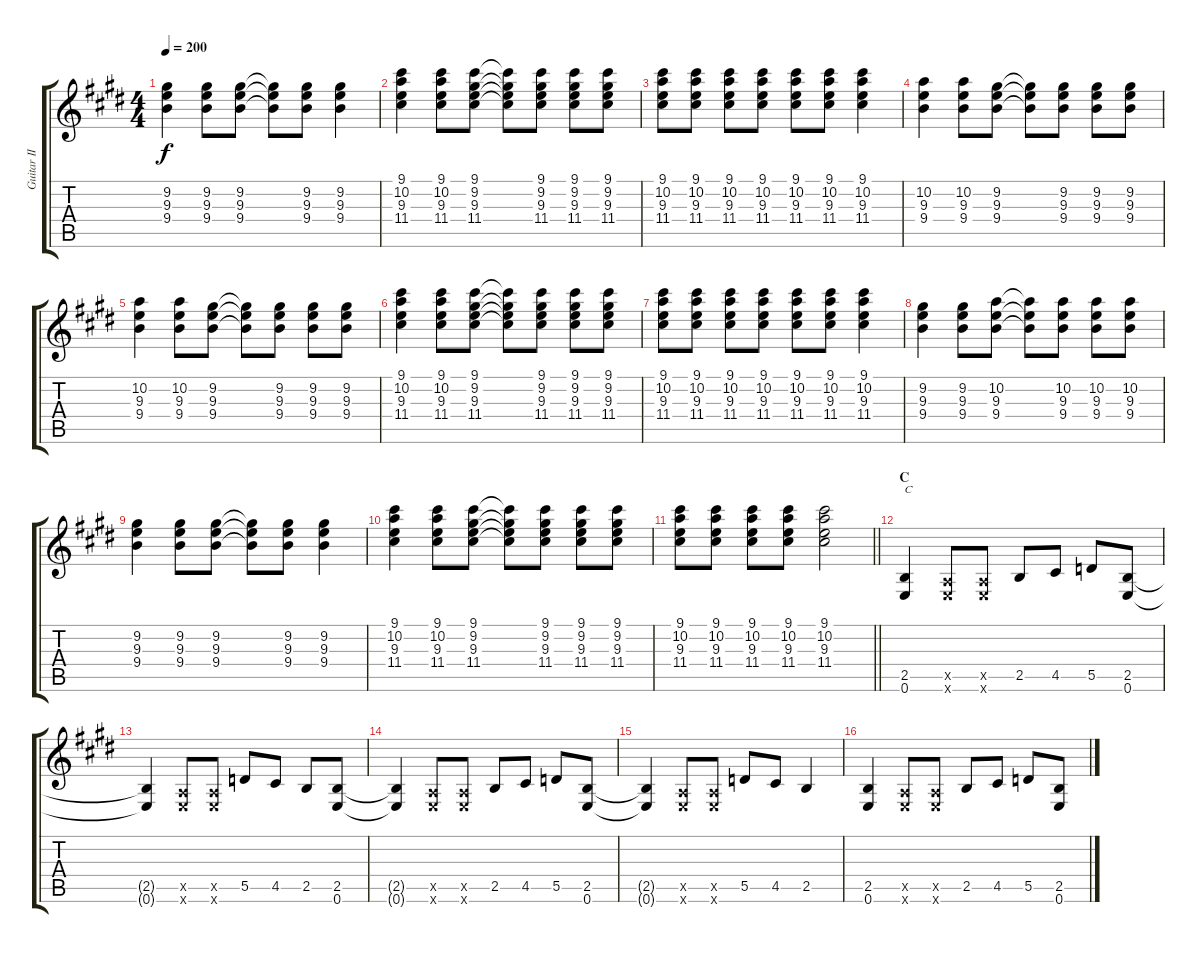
\track ("Guitar II" "Guitar II") {instrument distortionguitar}
\staff {score tabs}
\tuning (E4 B3 G3 D3 A2 E2) {hide}
\ts (4 4)
\tempo 200
\clef g2
\ks e
(9.2 9.3 9.4).4{dy f} (9.2 9.3 9.4).8 (9.2 9.3 9.4).8 (9.2{t} 9.3{t} 9.4{t}).8 (9.2 9.3 9.4).8 (9.2 9.3 9.4).4 |
(9.1 10.2 9.3 11.4).4 (9.1 10.2 9.3 11.4).8 (9.1 9.2 9.3 11.4).8 (9.1{t} 9.2{t} 9.3{t} 11.4{t}).8 (9.1 9.2 9.3 11.4).8 (9.1 9.2 9.3 11.4).8 (9.1 9.2 9.3 11.4).8 |
(9.1 10.2 9.3 11.4).8 (9.1 10.2 9.3 11.4).8 (9.1 10.2 9.3 11.4).8 (9.1 10.2 9.3 11.4).8 (9.1 10.2 9.3 11.4).8 (9.1 10.2 9.3 11.4).8 (9.1 10.2 9.3 11.4).4 |
(10.2 9.3 9.4).4 (10.2 9.3 9.4).8 (9.2 9.3 9.4).8 (9.2{t} 9.3{t} 9.4{t}).8 (9.2 9.3 9.4).8 (9.2 9.3 9.4).8 (9.2 9.3 9.4).8 |
(10.2 9.3 9.4).4 (10.2 9.3 9.4).8 (9.2 9.3 9.4).8 (9.2{t} 9.3{t} 9.4{t}).8 (9.2 9.3 9.4).8 (9.2 9.3 9.4).8 (9.2 9.3 9.4).8 |
(9.1 10.2 9.3 11.4).4 (9.1 10.2 9.3 11.4).8 (9.1 9.2 9.3 11.4).8 (9.1{t} 9.2{t} 9.3{t} 11.4{t}).8 (9.1 9.2 9.3 11.4).8 (9.1 9.2 9.3 11.4).8 (9.1 9.2 9.3 11.4).8 |
(9.1 10.2 9.3 11.4).8 (9.1 10.2 9.3 11.4).8 (9.1 10.2 9.3 11.4).8 (9.1 10.2 9.3 11.4).8 (9.1 10.2 9.3 11.4).8 (9.1 10.2 9.3 11.4).8 (9.1 10.2 9.3 11.4).4 |
(9.2 9.3 9.4).4 (9.2 9.3 9.4).8 (10.2 9.3 9.4).8 (10.2{t} 9.3{t} 9.4{t}).8 (10.2 9.3 9.4).8 (10.2 9.3 9.4).8 (10.2 9.3 9.4).8 |
(9.2 9.3 9.4).4 (9.2 9.3 9.4).8 (9.2 9.3 9.4).8 (9.2{t} 9.3{t} 9.4{t}).8 (9.2 9.3 9.4).8 (9.2 9.3 9.4).4 |
(9.1 10.2 9.3 11.4).4 (9.1 10.2 9.3 11.4).8 (9.1 9.2 9.3 11.4).8 (9.1{t} 9.2{t} 9.3{t} 11.4{t}).8 (9.1 9.2 9.3 11.4).8 (9.1 9.2 9.3 11.4).8 (9.1 9.2 9.3 11.4).8 |
\barLineRight lightlight
(9.1 10.2 9.3 11.4).8 (9.1 10.2 9.3 11.4).8 (9.1 10.2 9.3 11.4).8 (9.1 10.2 9.3 11.4).8 (9.1 10.2 9.3 11.4).2 |
\section ("" "C")
(2.5 0.6).4{txt "C"} (0.5{x} 0.6{x}).8 (0.5{x} 0.6{x}).8 2.5.8 4.5.8 5.5.8 (2.5 0.6).8 |
(2.5{t} 0.6{t}).4 (0.5{x} 0.6{x}).8 (0.5{x} 0.6{x}).8 5.5.8 4.5.8 2.5.8 (2.5 0.6).8 |
(2.5{t} 0.6{t}).4 (0.5{x} 0.6{x}).8 (0.5{x} 0.6{x}).8 2.5.8 4.5.8 5.5.8 (2.5 0.6).8 |
(2.5{t} 0.6{t}).4 (0.5{x} 0.6{x}).8 (0.5{x} 0.6{x}).8 5.5.8 4.5.8 2.5.4 |
(2.5 0.6).4 (0.5{x} 0.6{x}).8 (0.5{x} 0.6{x}).8 2.5.8 4.5.8 5.5.8 (2.5 0.6).8
